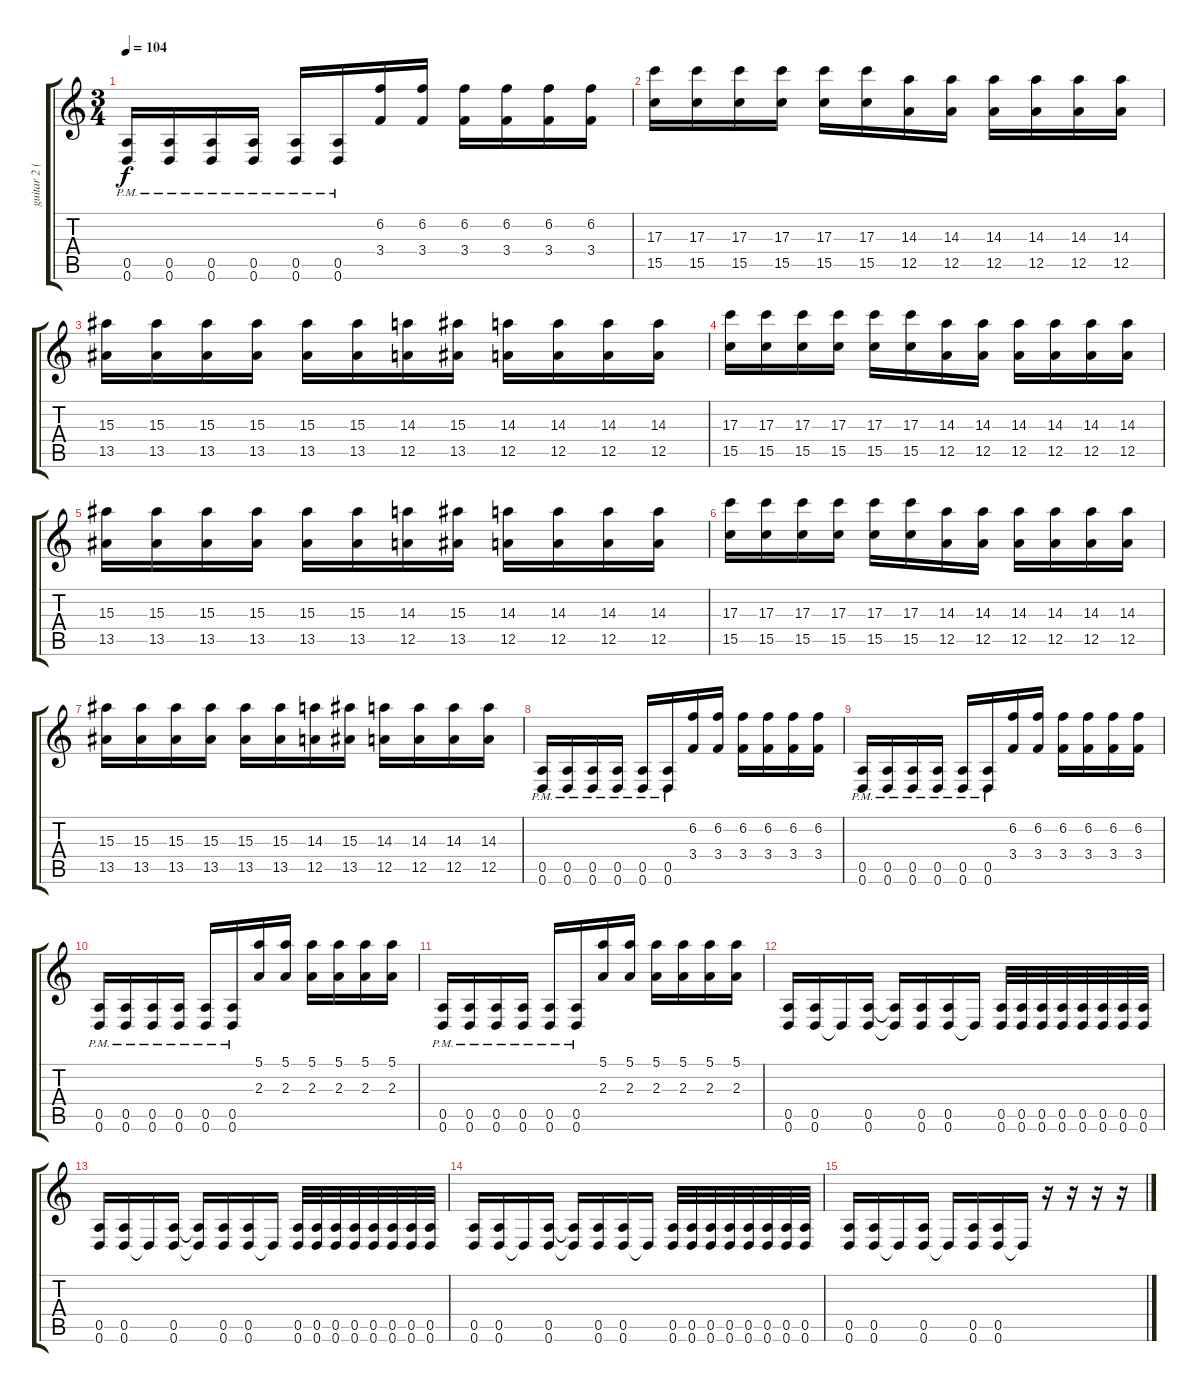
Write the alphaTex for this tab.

\track ("guitar 2 (rhythm)" "guitar 2 (") {instrument distortionguitar}
\staff {score tabs}
\tuning (E4 B3 G3 D3 A2 D2) {hide}
\ts (3 4)
\tempo 104
\clef g2
\ks c
(0.5{pm} 0.6).16{dy f} (0.5{pm} 0.6).16 (0.5{pm} 0.6).16 (0.5{pm} 0.6).16 (0.5{pm} 0.6).16 (0.5{pm} 0.6).16 (6.2 3.4).16 (6.2 3.4).16 (6.2 3.4).16 (6.2 3.4).16 (6.2 3.4).16 (6.2 3.4).16 |
(17.3 15.5).16 (17.3 15.5).16 (17.3 15.5).16 (17.3 15.5).16 (17.3 15.5).16 (17.3 15.5).16 (14.3 12.5).16 (14.3 12.5).16 (14.3 12.5).16 (14.3 12.5).16 (14.3 12.5).16 (14.3 12.5).16 |
(15.3 13.5).16 (15.3 13.5).16 (15.3 13.5).16 (15.3 13.5).16 (15.3 13.5).16 (15.3 13.5).16 (14.3 12.5).16 (15.3 13.5).16 (14.3 12.5).16 (14.3 12.5).16 (14.3 12.5).16 (14.3 12.5).16 |
(17.3 15.5).16 (17.3 15.5).16 (17.3 15.5).16 (17.3 15.5).16 (17.3 15.5).16 (17.3 15.5).16 (14.3 12.5).16 (14.3 12.5).16 (14.3 12.5).16 (14.3 12.5).16 (14.3 12.5).16 (14.3 12.5).16 |
(15.3 13.5).16 (15.3 13.5).16 (15.3 13.5).16 (15.3 13.5).16 (15.3 13.5).16 (15.3 13.5).16 (14.3 12.5).16 (15.3 13.5).16 (14.3 12.5).16 (14.3 12.5).16 (14.3 12.5).16 (14.3 12.5).16 |
(17.3 15.5).16 (17.3 15.5).16 (17.3 15.5).16 (17.3 15.5).16 (17.3 15.5).16 (17.3 15.5).16 (14.3 12.5).16 (14.3 12.5).16 (14.3 12.5).16 (14.3 12.5).16 (14.3 12.5).16 (14.3 12.5).16 |
(15.3 13.5).16 (15.3 13.5).16 (15.3 13.5).16 (15.3 13.5).16 (15.3 13.5).16 (15.3 13.5).16 (14.3 12.5).16 (15.3 13.5).16 (14.3 12.5).16 (14.3 12.5).16 (14.3 12.5).16 (14.3 12.5).16 |
(0.5{pm} 0.6).16 (0.5{pm} 0.6).16 (0.5{pm} 0.6).16 (0.5{pm} 0.6).16 (0.5{pm} 0.6).16 (0.5{pm} 0.6).16 (6.2 3.4).16 (6.2 3.4).16 (6.2 3.4).16 (6.2 3.4).16 (6.2 3.4).16 (6.2 3.4).16 |
(0.5{pm} 0.6).16 (0.5{pm} 0.6).16 (0.5{pm} 0.6).16 (0.5{pm} 0.6).16 (0.5{pm} 0.6).16 (0.5{pm} 0.6).16 (6.2 3.4).16 (6.2 3.4).16 (6.2 3.4).16 (6.2 3.4).16 (6.2 3.4).16 (6.2 3.4).16 |
(0.5{pm} 0.6).16 (0.5{pm} 0.6).16 (0.5{pm} 0.6).16 (0.5{pm} 0.6).16 (0.5{pm} 0.6).16 (0.5{pm} 0.6).16 (5.1 2.3).16 (5.1 2.3).16 (5.1 2.3).16 (5.1 2.3).16 (5.1 2.3).16 (5.1 2.3).16 |
(0.5{pm} 0.6).16 (0.5{pm} 0.6).16 (0.5{pm} 0.6).16 (0.5{pm} 0.6).16 (0.5{pm} 0.6).16 (0.5{pm} 0.6).16 (5.1 2.3).16 (5.1 2.3).16 (5.1 2.3).16 (5.1 2.3).16 (5.1 2.3).16 (5.1 2.3).16 |
(0.5 0.6).16 (0.5 0.6).16 0.6{t}.16 (0.5 0.6).16 (0.5{t} 0.6{t}).16 (0.5 0.6).16 (0.5 0.6).16 0.6{t}.16 (0.5 0.6).32 (0.5 0.6).32 (0.5 0.6).32 (0.5 0.6).32 (0.5 0.6).32 (0.5 0.6).32 (0.5 0.6).32 (0.5 0.6).32 |
(0.5 0.6).16 (0.5 0.6).16 0.6{t}.16 (0.5 0.6).16 (0.5{t} 0.6{t}).16 (0.5 0.6).16 (0.5 0.6).16 0.6{t}.16 (0.5 0.6).32 (0.5 0.6).32 (0.5 0.6).32 (0.5 0.6).32 (0.5 0.6).32 (0.5 0.6).32 (0.5 0.6).32 (0.5 0.6).32 |
(0.5 0.6).16 (0.5 0.6).16 0.6{t}.16 (0.5 0.6).16 (0.5{t} 0.6{t}).16 (0.5 0.6).16 (0.5 0.6).16 0.6{t}.16 (0.5 0.6).32 (0.5 0.6).32 (0.5 0.6).32 (0.5 0.6).32 (0.5 0.6).32 (0.5 0.6).32 (0.5 0.6).32 (0.5 0.6).32 |
(0.5 0.6).16 (0.5 0.6).16 0.6{t}.16 (0.5 0.6).16 0.6{t}.16 (0.5 0.6).16 (0.5 0.6).16 0.6{t}.16 r.16 r.16 r.16 r.16
